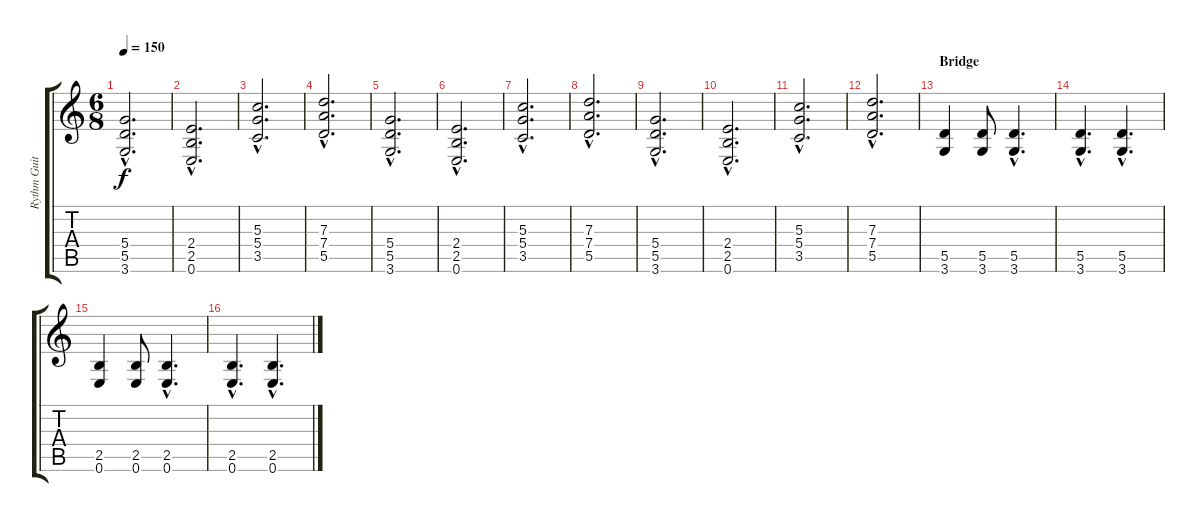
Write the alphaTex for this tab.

\track ("Rythm Guitar" "Rythm Guit") {instrument acousticguitarsteel}
\staff {score tabs}
\tuning (E4 B3 G3 D3 A2 E2) {hide}
\ts (6 8)
\tempo 150
\clef g2
\ks c
(5.4{hac} 5.5{hac} 3.6{hac}).2{d dy f} |
(2.4{hac} 2.5{hac} 0.6{hac}).2{d} |
(5.3{hac} 5.4{hac} 3.5{hac}).2{d} |
(7.3{hac} 7.4{hac} 5.5{hac}).2{d} |
(5.4{hac} 5.5{hac} 3.6{hac}).2{d} |
(2.4{hac} 2.5{hac} 0.6{hac}).2{d} |
(5.3{hac} 5.4{hac} 3.5{hac}).2{d} |
(7.3{hac} 7.4{hac} 5.5{hac}).2{d} |
(5.4{hac} 5.5{hac} 3.6{hac}).2{d} |
(2.4{hac} 2.5{hac} 0.6{hac}).2{d} |
(5.3{hac} 5.4{hac} 3.5{hac}).2{d} |
(7.3{hac} 7.4{hac} 5.5{hac}).2{d} |
\section ("" "Bridge")
(5.5 3.6).4 (5.5 3.6).8 (5.5{hac} 3.6{hac}).4{d} |
(5.5{hac} 3.6{hac}).4{d} (5.5{hac} 3.6{hac}).4{d} |
(2.5 0.6).4 (2.5 0.6).8 (2.5{hac} 0.6{hac}).4{d} |
(2.5{hac} 0.6{hac}).4{d} (2.5{hac} 0.6{hac}).4{d}
